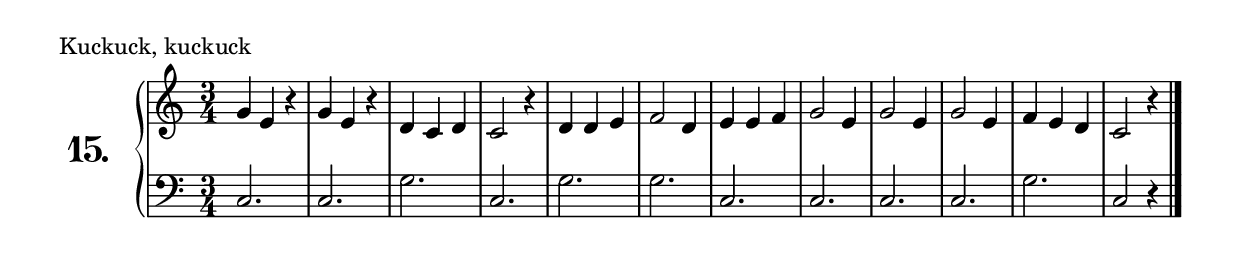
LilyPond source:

\version "2.18.2"

\score {
  \new PianoStaff  <<
    \set PianoStaff.instrumentName = \markup {
      \huge \bold \number "15." }

    \new Staff = "upper" \with {
      midiInstrument = #"acoustic grand" }

    \relative c'' {
      \clef treble
      \key c \major
      \time 3/4

      g4 e r | %01
      g e r  | %02
      d c d  | %03
      c2 r4  | %04
      d d e  | %05
      f2 d4  | %06
      e e f  | %07
      g2 e4  | %08
      g2 e4  | %09
      g2 e4  | %10
      f4 e d | %11
      c2 r4  | %12
      \bar "|."

    }
    \new Staff = "lower" \with {
      midiInstrument = #"acoustic grand" }

    \relative c {
      \clef bass
      \key c \major
      \time 3/4

      c2.
      c
      g'
      c,
      g'
      g
      \repeat unfold 4 {
        c,
      }
      g'
      c,2 r4
      \bar "|."
    }
  >>
  \layout { }
  \midi { }
  \header {
    composer = "Deutsches Volkslied"
    piece = "Kuckuck, kuckuck"
    %opus = ""
  }
}

